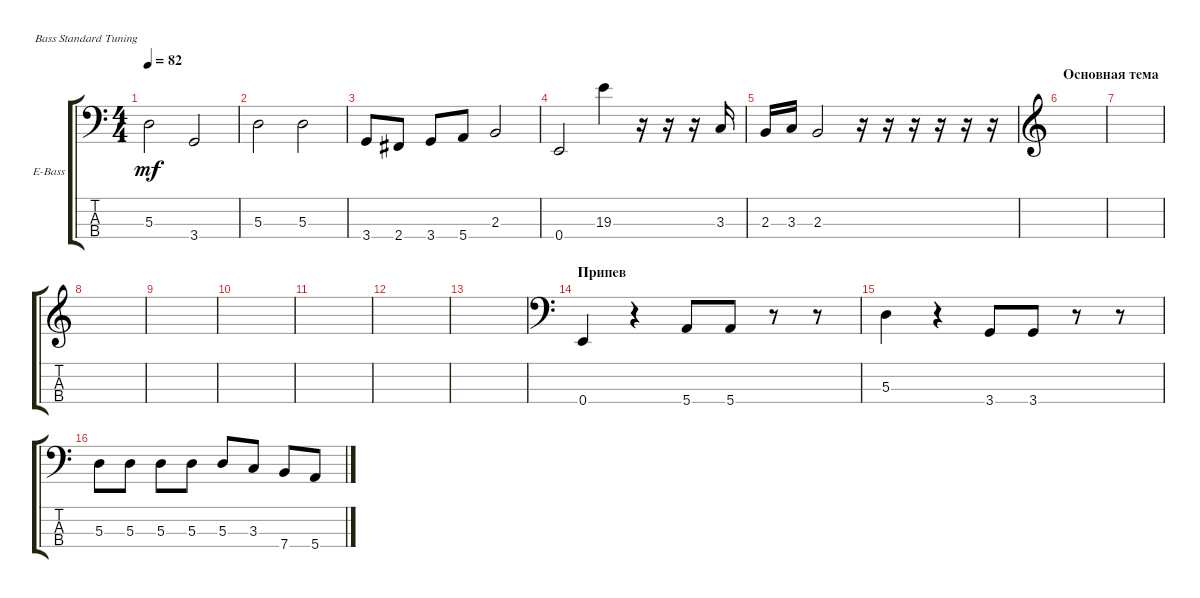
\defaultSystemsLayout 4
\bracketExtendMode groupsimilarinstruments
\firstSystemTrackNameOrientation horizontal
\otherSystemsTrackNameOrientation horizontal
\track ("Electric Bass" "E-Bass") {instrument electricbassfinger}
\staff {score tabs}
\tuning (G2 D2 A1 E1)
\ts (4 4)
\tempo 82
\clef f4
\ks c
5.3.2{dy mf} 3.4.2 |
5.3.2 5.3.2 |
3.4.8 2.4.8 3.4.8 5.4.8 2.3.2 |
0.4.2 19.3.4 r.16 r.16 r.16 3.3.16 |
2.3.16 3.3.16 2.3.2 r.16 r.16 r.16 r.16 r.16 r.16 |
\section ("" "Основная тема")
\clef g2
|
|
|
|
|
|
|
|
\section ("" "Припев")
\clef f4
0.4.4 r.4 5.4.8 5.4.8 r.8 r.8 |
5.3.4 r.4 3.4.8 3.4.8 r.8 r.8 |
5.3.8 5.3.8 5.3.8 5.3.8 5.3.8 3.3.8 7.4.8 5.4.8
